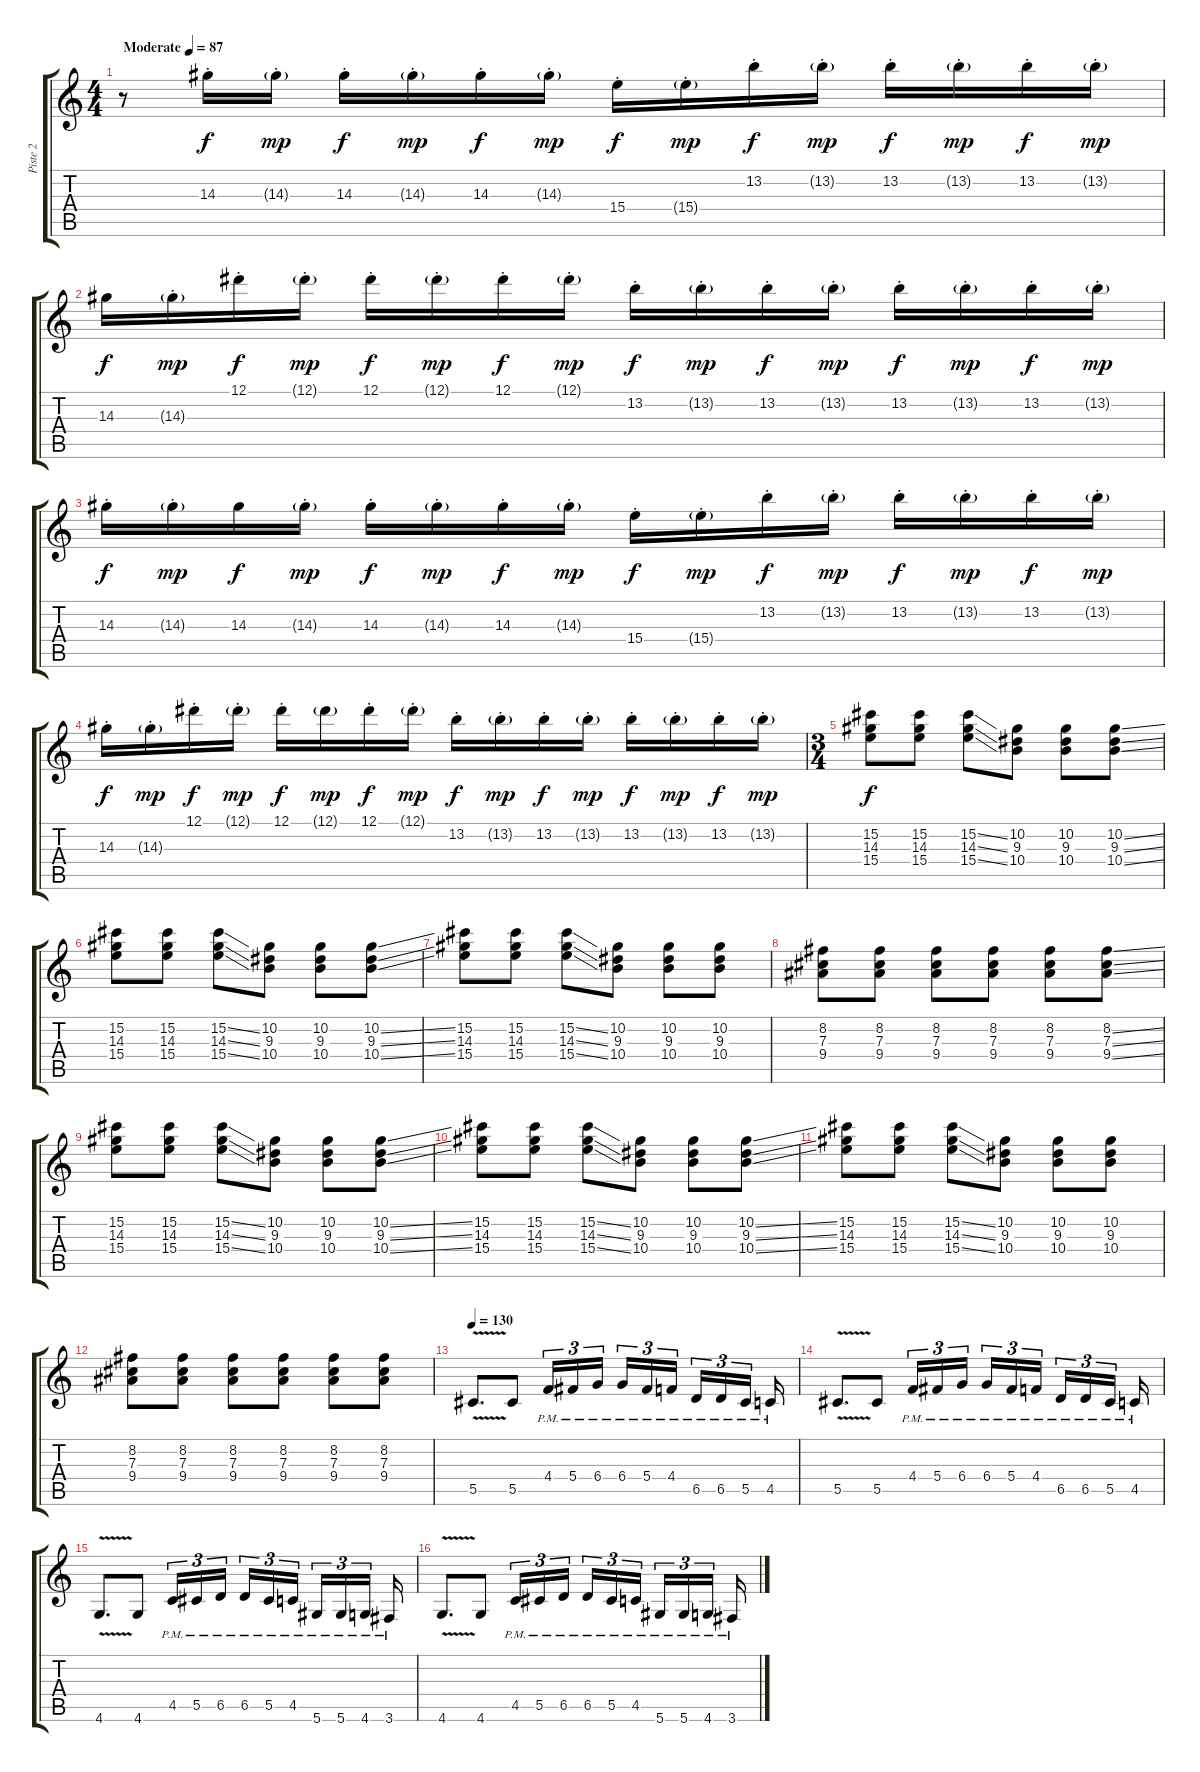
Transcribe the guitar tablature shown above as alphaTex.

\track ("Piste 2" "Piste 2") {instrument distortionguitar}
\staff {score tabs}
\tuning (Eb4 Bb3 Gb3 Db3 Ab2 Eb2) {hide}
\ts (4 4)
\tempo (87 "Moderate")
\clef g2
\ks c
r.8{dy f instrument distortionguitar} 14.3{st}.16 14.3{g st}.16{dy mp} 14.3{st}.16{dy f} 14.3{g st}.16{dy mp} 14.3{st}.16{dy f} 14.3{g st}.16{dy mp} 15.4{st}.16{dy f} 15.4{g st}.16{dy mp} 13.2{st}.16{dy f} 13.2{g st}.16{dy mp} 13.2{st}.16{dy f} 13.2{g st}.16{dy mp} 13.2{st}.16{dy f} 13.2{g st}.16{dy mp} |
14.3.16{dy f} 14.3{g st}.16{dy mp} 12.1{st}.16{dy f} 12.1{g st}.16{dy mp} 12.1{st}.16{dy f} 12.1{g st}.16{dy mp} 12.1{st}.16{dy f} 12.1{g st}.16{dy mp} 13.2{st}.16{dy f} 13.2{g st}.16{dy mp} 13.2{st}.16{dy f} 13.2{g st}.16{dy mp} 13.2{st}.16{dy f} 13.2{g st}.16{dy mp} 13.2{st}.16{dy f} 13.2{g st}.16{dy mp} |
14.3{st}.16{dy f} 14.3{g st}.16{dy mp} 14.3.16{dy f} 14.3{g st}.16{dy mp} 14.3{st}.16{dy f} 14.3{g st}.16{dy mp} 14.3{st}.16{dy f} 14.3{g st}.16{dy mp} 15.4{st}.16{dy f} 15.4{g st}.16{dy mp} 13.2{st}.16{dy f} 13.2{g st}.16{dy mp} 13.2{st}.16{dy f} 13.2{g st}.16{dy mp} 13.2{st}.16{dy f} 13.2{g st}.16{dy mp} |
14.3{st}.16{dy f} 14.3{g st}.16{dy mp} 12.1{st}.16{dy f} 12.1{g st}.16{dy mp} 12.1{st}.16{dy f} 12.1{g}.16{dy mp} 12.1{st}.16{dy f} 12.1{g st}.16{dy mp} 13.2{st}.16{dy f} 13.2{g st}.16{dy mp} 13.2{st}.16{dy f} 13.2{g st}.16{dy mp} 13.2{st}.16{dy f} 13.2{g st}.16{dy mp} 13.2{st}.16{dy f} 13.2{g st}.16{dy mp} |
\ts (3 4)
(15.2 14.3 15.4).8{dy f} (15.2 14.3 15.4).8 (15.2{ss} 14.3{ss} 15.4{ss}).8 (10.2 9.3 10.4).8 (10.2 9.3 10.4).8 (10.2{ss} 9.3{ss} 10.4{ss}).8 |
(15.2 14.3 15.4).8 (15.2 14.3 15.4).8 (15.2{ss} 14.3{ss} 15.4{ss}).8 (10.2 9.3 10.4).8 (10.2 9.3 10.4).8 (10.2{ss} 9.3{ss} 10.4{ss}).8 |
(15.2 14.3 15.4).8 (15.2 14.3 15.4).8 (15.2{ss} 14.3{ss} 15.4{ss}).8 (10.2 9.3 10.4).8 (10.2 9.3 10.4).8 (10.2 9.3 10.4).8 |
(8.2 7.3 9.4).8 (8.2 7.3 9.4).8 (8.2 7.3 9.4).8 (8.2 7.3 9.4).8 (8.2 7.3 9.4).8 (8.2{ss} 7.3{ss} 9.4{ss}).8 |
(15.2 14.3 15.4).8 (15.2 14.3 15.4).8 (15.2{ss} 14.3{ss} 15.4{ss}).8 (10.2 9.3 10.4).8 (10.2 9.3 10.4).8 (10.2{ss} 9.3{ss} 10.4{ss}).8 |
(15.2 14.3 15.4).8 (15.2 14.3 15.4).8 (15.2{ss} 14.3{ss} 15.4{ss}).8 (10.2 9.3 10.4).8 (10.2 9.3 10.4).8 (10.2{ss} 9.3{ss} 10.4{ss}).8 |
(15.2 14.3 15.4).8 (15.2 14.3 15.4).8 (15.2{ss} 14.3{ss} 15.4{ss}).8 (10.2 9.3 10.4).8 (10.2 9.3 10.4).8 (10.2 9.3 10.4).8 |
(8.2 7.3 9.4).8 (8.2 7.3 9.4).8 (8.2 7.3 9.4).8 (8.2 7.3 9.4).8 (8.2 7.3 9.4).8 (8.2 7.3 9.4).8 |
\tempo 130
5.5{v}.8{d} 5.5.8 4.4{pm}.16{tu (3 2)} 5.4{pm}.16{tu (3 2)} 6.4{pm}.16{tu (3 2) beam splitsecondary} 6.4{pm}.16{tu (3 2)} 5.4{pm}.16{tu (3 2)} 4.4{pm}.16{tu (3 2) beam splitsecondary} 6.5{pm}.16{tu (3 2)} 6.5{pm}.16{tu (3 2)} 5.5{pm}.16{tu (3 2) beam splitsecondary} 4.5{pm}.16 |
5.5{v}.8{d} 5.5.8 4.4{pm}.16{tu (3 2)} 5.4{pm}.16{tu (3 2)} 6.4{pm}.16{tu (3 2) beam splitsecondary} 6.4{pm}.16{tu (3 2)} 5.4{pm}.16{tu (3 2)} 4.4{pm}.16{tu (3 2) beam splitsecondary} 6.5{pm}.16{tu (3 2)} 6.5{pm}.16{tu (3 2)} 5.5{pm}.16{tu (3 2) beam splitsecondary} 4.5{pm}.16 |
4.6{v}.8{d} 4.6.8 4.5{pm}.16{tu (3 2)} 5.5{pm}.16{tu (3 2)} 6.5{pm}.16{tu (3 2) beam splitsecondary} 6.5{pm}.16{tu (3 2)} 5.5{pm}.16{tu (3 2)} 4.5{pm}.16{tu (3 2) beam splitsecondary} 5.6{pm}.16{tu (3 2)} 5.6{pm}.16{tu (3 2)} 4.6{pm}.16{tu (3 2) beam splitsecondary} 3.6{pm}.16 |
4.6{v}.8{d} 4.6.8 4.5{pm}.16{tu (3 2)} 5.5{pm}.16{tu (3 2)} 6.5{pm}.16{tu (3 2) beam splitsecondary} 6.5{pm}.16{tu (3 2)} 5.5{pm}.16{tu (3 2)} 4.5{pm}.16{tu (3 2) beam splitsecondary} 5.6{pm}.16{tu (3 2)} 5.6{pm}.16{tu (3 2)} 4.6{pm}.16{tu (3 2) beam splitsecondary} 3.6{pm}.16
